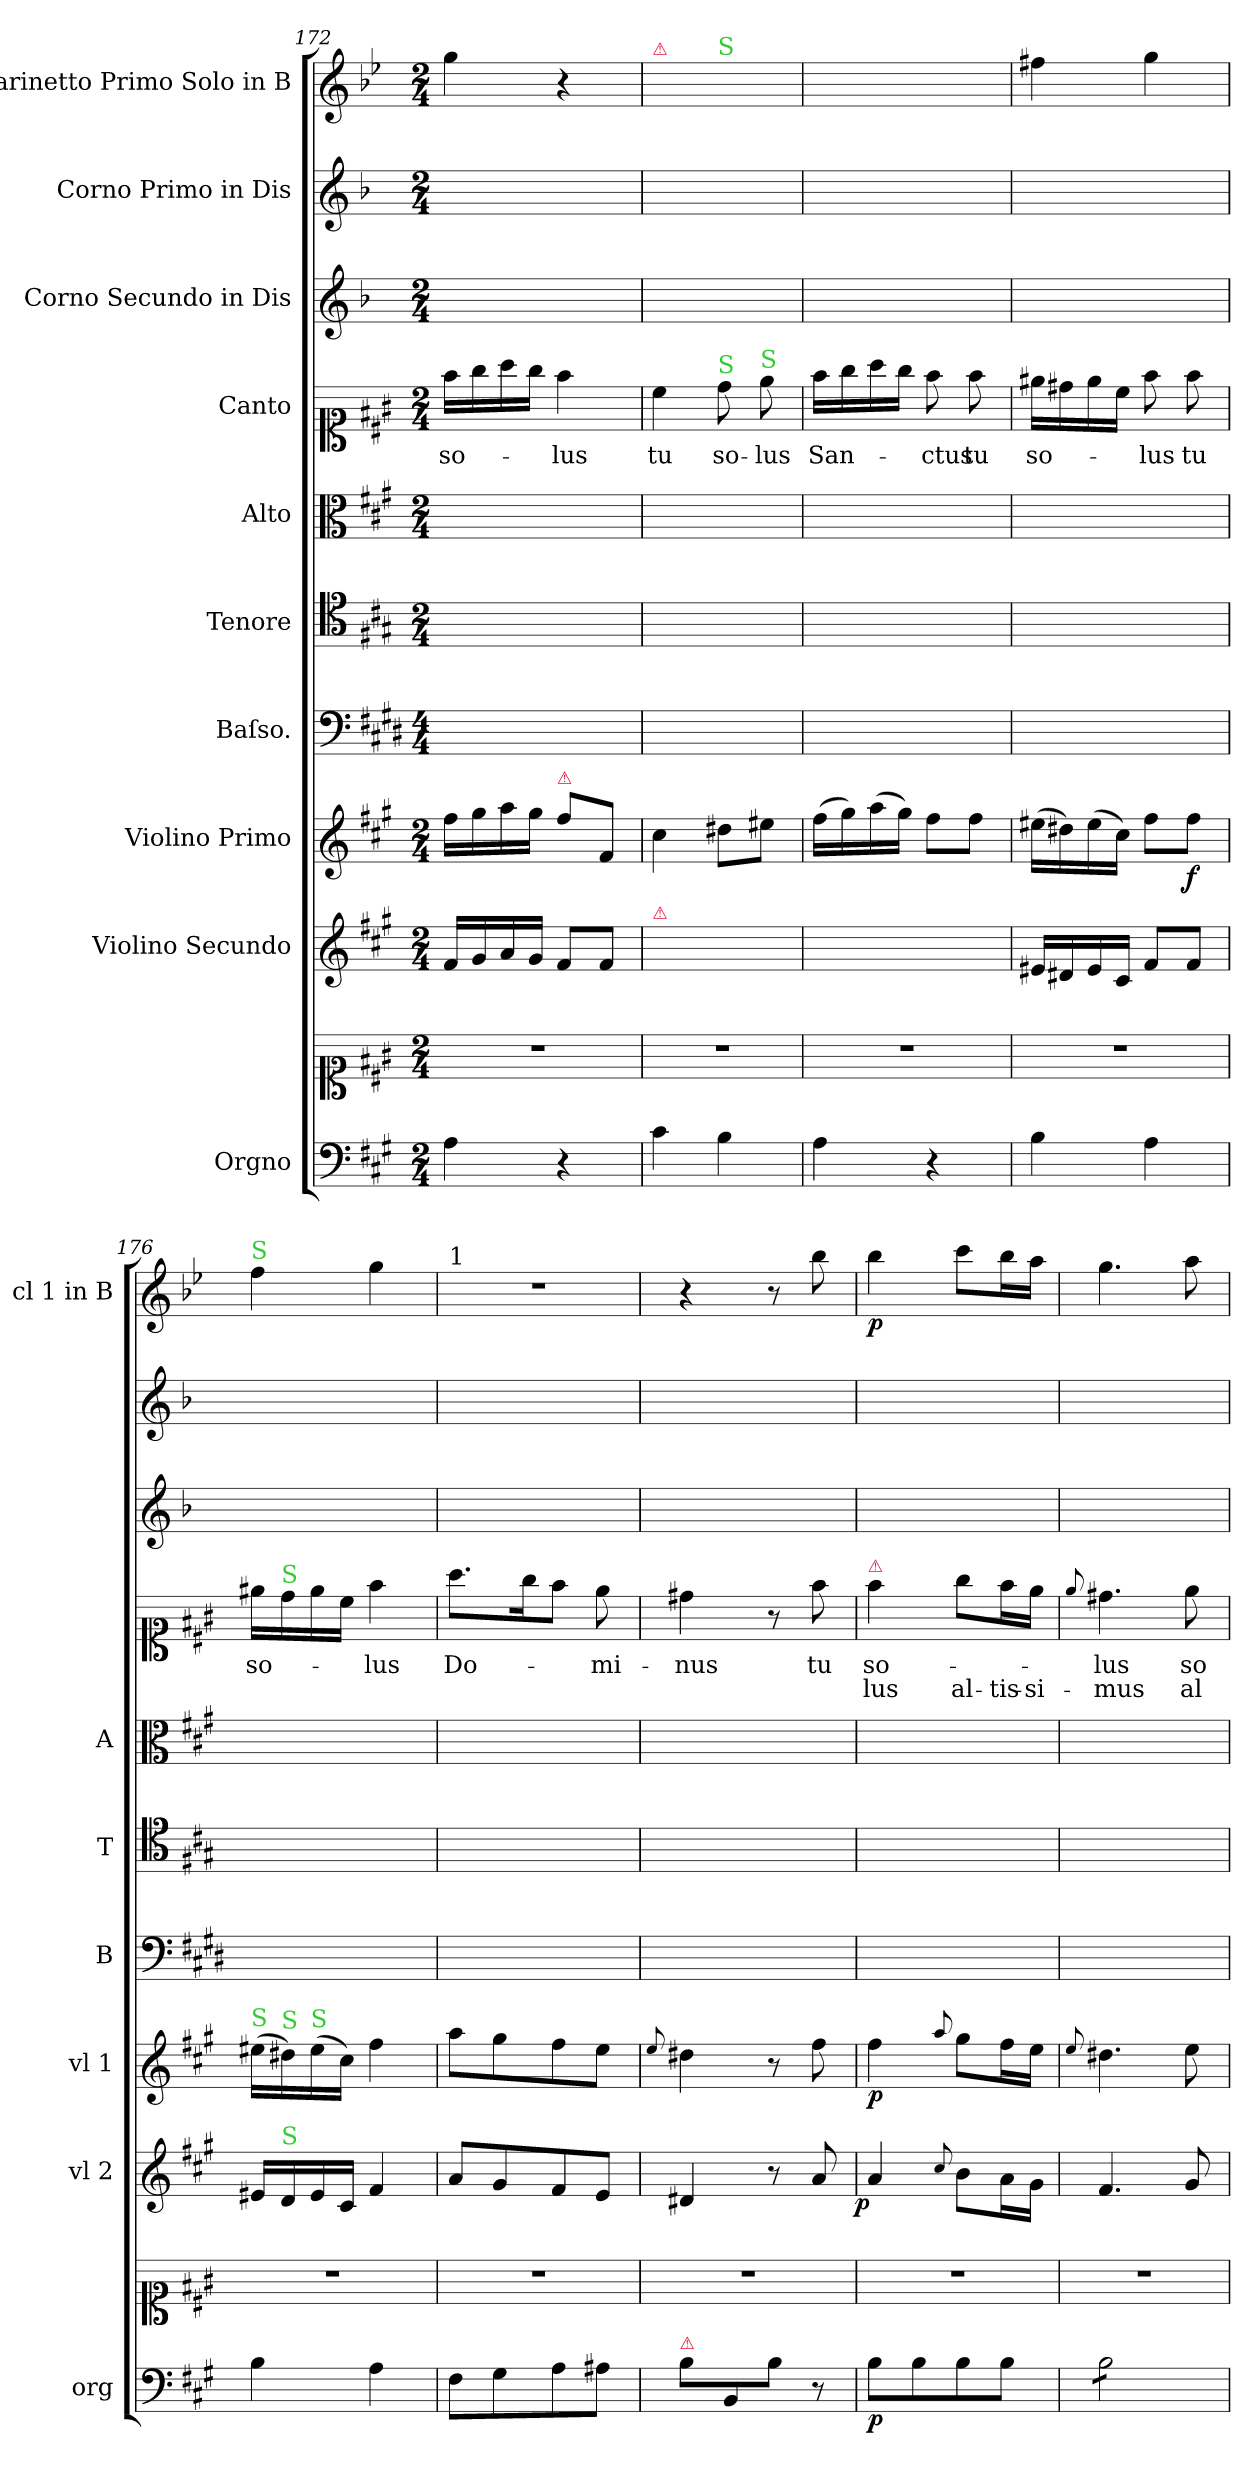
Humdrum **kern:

**kern	**kern	**dynam	**kern	**dynam	**kern	**dynam	**kern	**kern	**kern	**kern	**text	**text	**kern	**kern	**kern	**dynam
*part10	*part10	*part10	*part9	*part9	*part8	*part8	*part7	*part6	*part5	*part4	*part4	*part4	*part3	*part2	*part1	*part1
*staff11	*staff10	*staff10/11	*staff9	*staff9	*staff8	*staff8	*staff7	*staff6	*staff5	*staff4	*staff4	*staff4	*staff3	*staff2	*staff1	*staff1
*I"Orgno	*	*	*I"Violino Secundo	*	*I"Violino Primo	*	*I"Baſso.	*I"Tenore	*I"Alto	*I"Canto	*	*	*I"Corno Secundo in Dis	*I"Corno Primo in Dis	*I"Clarinetto Primo Solo in B	*
*I'org	*	*	*I'vl 2	*	*I'vl 1	*	*I'B	*I'T	*I'A	*	*	*	*	*	*I'cl 1 in B	*
*clefF4	*clefC1	*	*clefG2	*	*clefG2	*	*clefF4	*clefC4	*clefC3	*clefC1	*	*	*clefG2	*clefG2	*clefG2	*
*	*	*	*	*	*	*	*	*	*	*	*	*	*ITrd5c8	*ITrd5c8	*ITrd1c1	*
*k[f#c#g#]	*k[f#c#g#]	*	*k[f#c#g#]	*	*k[f#c#g#]	*	*k[f#c#g#d#]	*k[f#c#g#]	*k[f#c#g#]	*k[f#c#g#]	*	*	*k[f#c#g#]	*k[f#c#g#]	*k[f#c#g#]	*
*M2/4	*M2/4	*	*M2/4	*	*M2/4	*	*M4/4	*M2/4	*M2/4	*M2/4	*	*	*M2/4	*M2/4	*M2/4	*
=172	=172	=172	=172	=172	=172	=172	=172	=172	=172	=172	=172	=172	=172	=172	=172	=172
4A\	2r	.	16f#/LL	.	16ff#\LL	.	2ryy	2ryy	2ryy	16ff#\LL	so-	.	2ryy	2ryy	4ff#\	.
.	.	.	16g#/	.	16gg#\	.	.	.	.	16gg#\	.	.	.	.	.	.
.	.	.	16a/	.	16aa\	.	.	.	.	16aa\	.	.	.	.	.	.
.	.	.	16g#/JJ	.	16gg#\JJ	.	.	.	.	16gg#\JJ	.	.	.	.	.	.
!	!	!	!	!	!LO:TX:a:color=crimson:t=⚠	!	!	!	!	!	!	!	!	!	!	!
4r	.	.	8f#/L	.	8ff#\L	.	.	.	.	4ff#\	-lus	.	.	.	4r	.
.	.	.	8f#/J	.	8f#/J	.	.	.	.	.	.	.	.	.	.	.
=173	=173	=173	=173	=173	=173	=173	=173	=173	=173	=173	=173	=173	=173	=173	=173	=173
!	!	!	!	!	!	!	!	!	!	!	!	!	!	!	!LO:TX:a:color=crimson:t=⚠	!
!	!	!	!LO:TX:a:color=crimson:t=⚠	!	!	!	!	!	!	!	!	!	!	!	!	!
4c#\	2r	.	4c#/yy	.	4cc#\	.	2ryy	2ryy	2ryy	4cc#\	tu	.	2ryy	2ryy	4cc#\yy	.
!	!	!	!	!	!	!	!	!	!	!	!	!	!	!	!LO:TX:a:color=limegreen:t=S	!
!	!	!	!	!	!	!	!	!	!	!LO:TX:a:color=limegreen:t=S	!	!	!	!	!	!
4B\	.	.	8d#X/Lyy	.	8dd#X\L	.	.	.	.	8dd\	so-	.	.	.	8dd\Lyy	.
!	!	!	!	!	!	!	!	!	!	!LO:TX:a:color=limegreen:t=S	!	!	!	!	!	!
.	.	.	8e#X/Jyy	.	8ee#X\J	.	.	.	.	8ee\	-lus	.	.	.	8ee#X\Jyy	.
=174	=174	=174	=174	=174	=174	=174	=174	=174	=174	=174	=174	=174	=174	=174	=174	=174
4A\	2r	.	16f#/LLyy	.	(16ff#\LL	.	2ryy	2ryy	2ryy	16ff#\LL	San-	.	2ryy	2ryy	4ff#\yy	.
.	.	.	16g#/yy	.	16gg#\)	.	.	.	.	16gg#\	.	.	.	.	.	.
.	.	.	16a/yy	.	(16aa\	.	.	.	.	16aa\	.	.	.	.	.	.
.	.	.	16g#/JJyy	.	16gg#\JJ)	.	.	.	.	16gg#\JJ	.	.	.	.	.	.
4r	.	.	8f#/Lyy	.	8ff#\L	.	.	.	.	8ff#\	-ctus	.	.	.	4ryy	.
.	.	.	8f#/Jyy	.	8ff#\J	.	.	.	.	8ff#\	tu	.	.	.	.	.
=175	=175	=175	=175	=175	=175	=175	=175	=175	=175	=175	=175	=175	=175	=175	=175	=175
4B\	2r	.	16e#X/LL	.	(16ee#X\LL	.	2ryy	2ryy	2ryy	16ee#X\LL	so-	.	2ryy	2ryy	4ee#X\	.
.	.	.	16d#X/	.	16dd#X\)	.	.	.	.	16dd#X\	.	.	.	.	.	.
.	.	.	16e#/	.	(16ee#\	.	.	.	.	16ee#\	.	.	.	.	.	.
.	.	.	16c#/JJ	.	16cc#\JJ)	.	.	.	.	16cc#\JJ	.	.	.	.	.	.
4A\	.	.	8f#/L	fo	8ff#\L	.	.	.	.	8ff#\	-lus	.	.	.	4ff#\	.
.	.	.	8f#/J	.	8ff#\J	f	.	.	.	8ff#\	tu	.	.	.	.	.
=176	=176	=176	=176	=176	=176	=176	=176	=176	=176	=176	=176	=176	=176	=176	=176	=176
!	!	!	!	!	!	!	!	!	!	!	!	!	!	!	!LO:TX:a:color=limegreen:t=S	!
!	!	!	!	!	!LO:TX:a:color=limegreen:t=S	!	!	!	!	!	!	!	!	!	!	!
4B\	2r	.	16e#X/LL	.	(16ee#X\LL	.	2ryy	2ryy	2ryy	16ee#X\LL	so-	.	2ryy	2ryy	4ee\	.
!	!	!	!	!	!	!	!	!	!	!LO:TX:a:color=limegreen:t=S	!	!	!	!	!	!
!	!	!	!	!	!LO:TX:a:color=limegreen:t=S	!	!	!	!	!	!	!	!	!	!	!
!	!	!	!LO:TX:a:color=limegreen:t=S	!	!	!	!	!	!	!	!	!	!	!	!	!
.	.	.	16d/	.	16dd#X\)	.	.	.	.	16dd\	.	.	.	.	.	.
!	!	!	!	!	!LO:TX:a:color=limegreen:t=S	!	!	!	!	!	!	!	!	!	!	!
.	.	.	16e#/	.	(16ee#\	.	.	.	.	16ee#\	.	.	.	.	.	.
.	.	.	16c#/JJ	.	16cc#\JJ)	.	.	.	.	16cc#\JJ	.	.	.	.	.	.
4A\	.	.	4f#/	.	4ff#\	.	.	.	.	4ff#\	-lus	.	.	.	4ff#\	.
=177	=177	=177	=177	=177	=177	=177	=177	=177	=177	=177	=177	=177	=177	=177	=177	=177
!	!	!	!	!	!	!	!	!	!	!	!	!	!	!	!LO:TX:a:t=1	!
8F#\L	2r	.	8a/L	.	8aa\L	.	2ryy	2ryy	2ryy	8.aa\L	Do-	.	2ryy	2ryy	2r	.
8G#\	.	.	8g#/	.	8gg#\	.	.	.	.	.	.	.	.	.	.	.
.	.	.	.	.	.	.	.	.	.	16gg#\K	.	.	.	.	.	.
8A\	.	.	8f#/	.	8ff#\	.	.	.	.	8ff#\J	.	.	.	.	.	.
8A#X\J	.	.	8e/J	.	8ee\J	.	.	.	.	8ee\	-mi-	.	.	.	.	.
=178	=178	=178	=178	=178	=178	=178	=178	=178	=178	=178	=178	=178	=178	=178	=178	=178
.	.	.	.	.	8qqee/	.	.	.	.	.	.	.	.	.	.	.
!LO:TX:a:color=crimson:t=⚠	!	!	!	!	!	!	!	!	!	!	!	!	!	!	!	!
8B\L	2r	.	4d#X/	.	4dd#X\	.	2ryy	2ryy	2ryy	4dd#X\	-nus	.	2ryy	2ryy	4r	.
8BB/	.	.	.	.	.	.	.	.	.	.	.	.	.	.	.	.
8B\J	.	.	8r	.	8r	.	.	.	.	8r	.	.	.	.	8r	.
8r	.	.	8a/	.	8ff#\	.	.	.	.	8ff#\	tu	.	.	.	8aa\	.
=179	=179	=179	=179	=179	=179	=179	=179	=179	=179	=179	=179	=179	=179	=179	=179	=179
!	!	!	!	!	!	!	!	!	!	!LO:TX:a:color=crimson:t=⚠	!	!	!	!	!	!
!	!	!LO:DY:b=2	!	!LO:DY:rj	!	!	!	!	!	!	!	!	!	!	!	!
8B\L	2r	p	4a/	p	4ff#\	p	2ryy	2ryy	2ryy	4ff#\	so-	lus	2ryy	2ryy	4aa\	p
8B\	.	.	.	.	.	.	.	.	.	.	.	.	.	.	.	.
.	.	.	8qqcc#/	.	8qqaa/	.	.	.	.	.	.	.	.	.	.	.
8B\	.	.	8b\L	.	8gg#\L	.	.	.	.	8gg#\L	.	al-	.	.	8bb\L	.
8B\J	.	.	16a\L	.	16ff#\L	.	.	.	.	16ff#\L	.	-tis-	.	.	16aa\L	.
.	.	.	16g#\JJ	.	16ee\JJ	.	.	.	.	16ee\JJ	.	-si-	.	.	16gg#\JJ	.
=180	=180	=180	=180	=180	=180	=180	=180	=180	=180	=180	=180	=180	=180	=180	=180	=180
.	.	.	.	.	8qqee/	.	.	.	.	8qqee/	.	.	.	.	.	.
*tremolo	*	*	*	*	*	*	*	*	*	*	*	*	*	*	*	*
8B\L	2r	.	4.f#/	.	4.dd#X\	.	2ryy	2ryy	2ryy	4.dd#X\	-lus	-mus	2ryy	2ryy	4.ff#\	.
8B\	.	.	.	.	.	.	.	.	.	.	.	.	.	.	.	.
8B\	.	.	.	.	.	.	.	.	.	.	.	.	.	.	.	.
8B\J	.	.	8g#/	.	8ee\	.	.	.	.	8ee\	so-	al	.	.	8gg#\	.
*Xtremolo	*	*	*	*	*	*	*	*	*	*	*	*	*	*	*	*
=	=	=	=	=	=	=	=	=	=	=	=	=	=	=	=	=
*-	*-	*-	*-	*-	*-	*-	*-	*-	*-	*-	*-	*-	*-	*-	*-	*-
